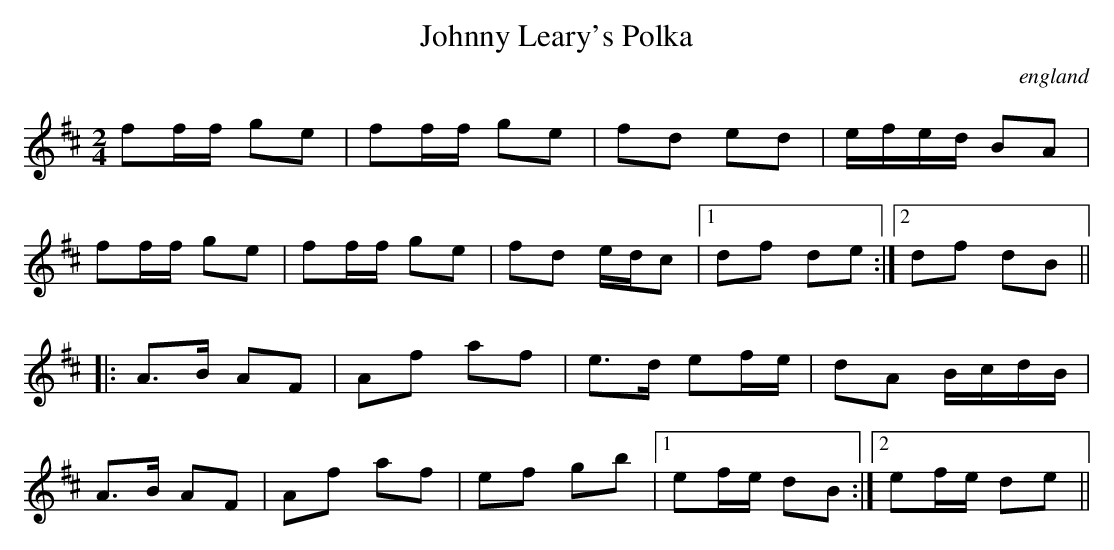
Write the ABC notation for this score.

X:1
T:Johnny Leary's Polka
O:england
M:2/4
L:1/8
K:D
ff/f/ ge|ff/f/ ge|fd ed|e/f/e/d/ BA|
ff/f/ ge|ff/f/ ge|fd e/d/c|1 df de:|2 df dB||
|:A>B AF|Af af|e>d ef/e/|dA B/c/d/B/|
A>B AF|Af af|ef gb|1 ef/e/ dB:|2 ef/e/ de||
